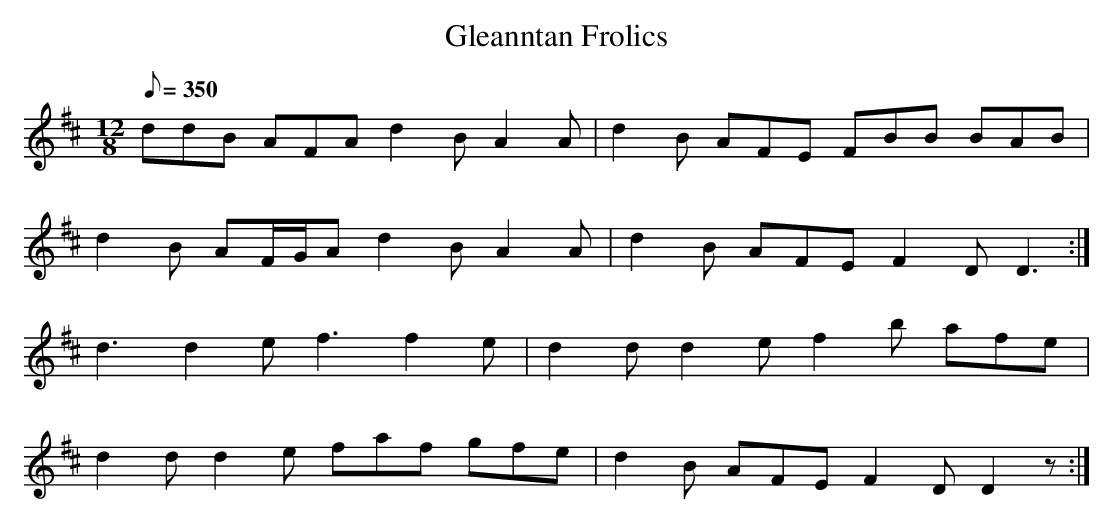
X:1
T: Gleanntan Frolics
L: 1/8
M: 12/8
Q: 350
K: D
ddB AFA d2B A2A|d2B AFE FBB BAB|
d2B AF/G/A d2B A2A|d2B AFE F2D D3 :|
d3 d2e f3 f2e|d2d d2e f2b afe|
d2d d2e faf gfe|d2B AFE F2D D2 z :|
